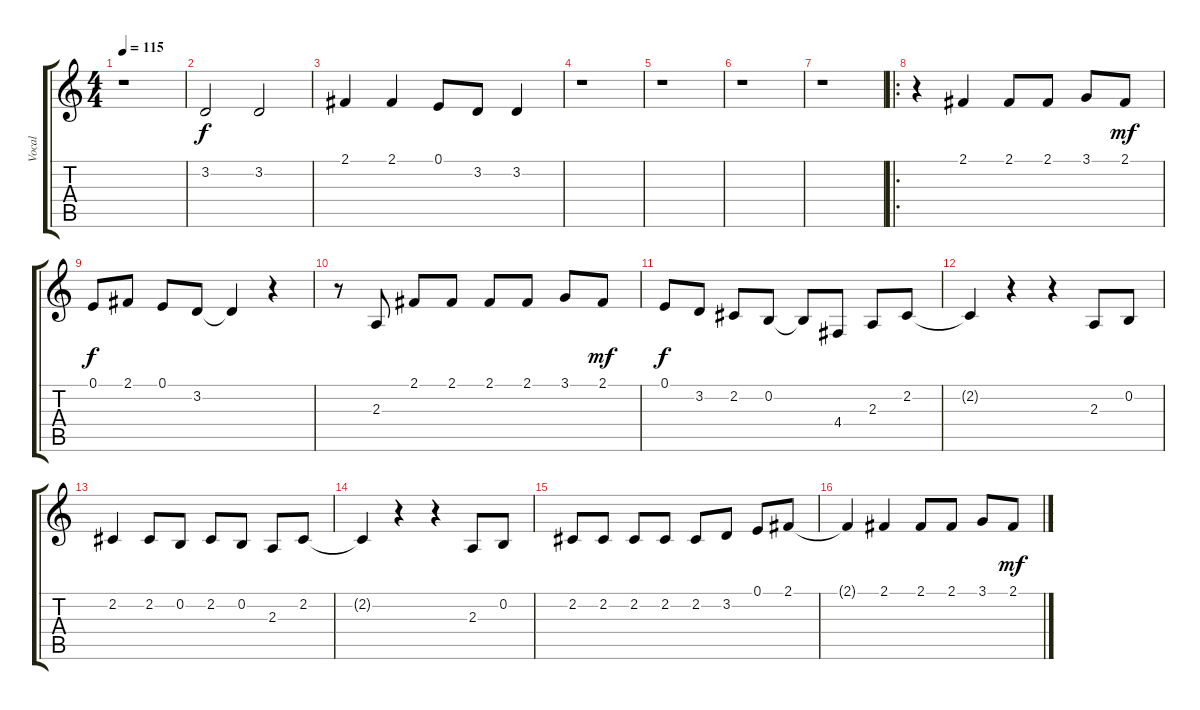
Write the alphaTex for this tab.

\track ("Vocal" "Vocal") {instrument altosax}
\staff {score tabs}
\tuning (E4 B3 G3 D3 A2 E2) {hide}
\ts (4 4)
\tempo 115
\clef g2
\ks c
r.1{dy f instrument altosax} |
3.2.2 3.2.2 |
2.1.4 2.1.4 0.1.8 3.2.8 3.2.4 |
r.1 |
r.1 |
r.1 |
r.1 |
\ro
r.4 2.1.4 2.1.8 2.1.8 3.1.8 2.1.8{dy mf} |
0.1.8{dy f} 2.1.8 0.1.8 3.2.8 3.2{t}.4 r.4 |
r.8 2.3.8 2.1.8 2.1.8 2.1.8 2.1.8 3.1.8 2.1.8{dy mf} |
0.1.8{dy f} 3.2.8 2.2.8 0.2.8 0.2{t}.8 4.4.8 2.3.8 2.2.8 |
2.2{t}.4 r.4 r.4 2.3.8 0.2.8 |
2.2.4 2.2.8 0.2.8 2.2.8 0.2.8 2.3.8 2.2.8 |
2.2{t}.4 r.4 r.4 2.3.8 0.2.8 |
2.2.8 2.2.8 2.2.8 2.2.8 2.2.8 3.2.8 0.1.8 2.1.8 |
2.1{t}.4 2.1.4 2.1.8 2.1.8 3.1.8 2.1.8{dy mf}
